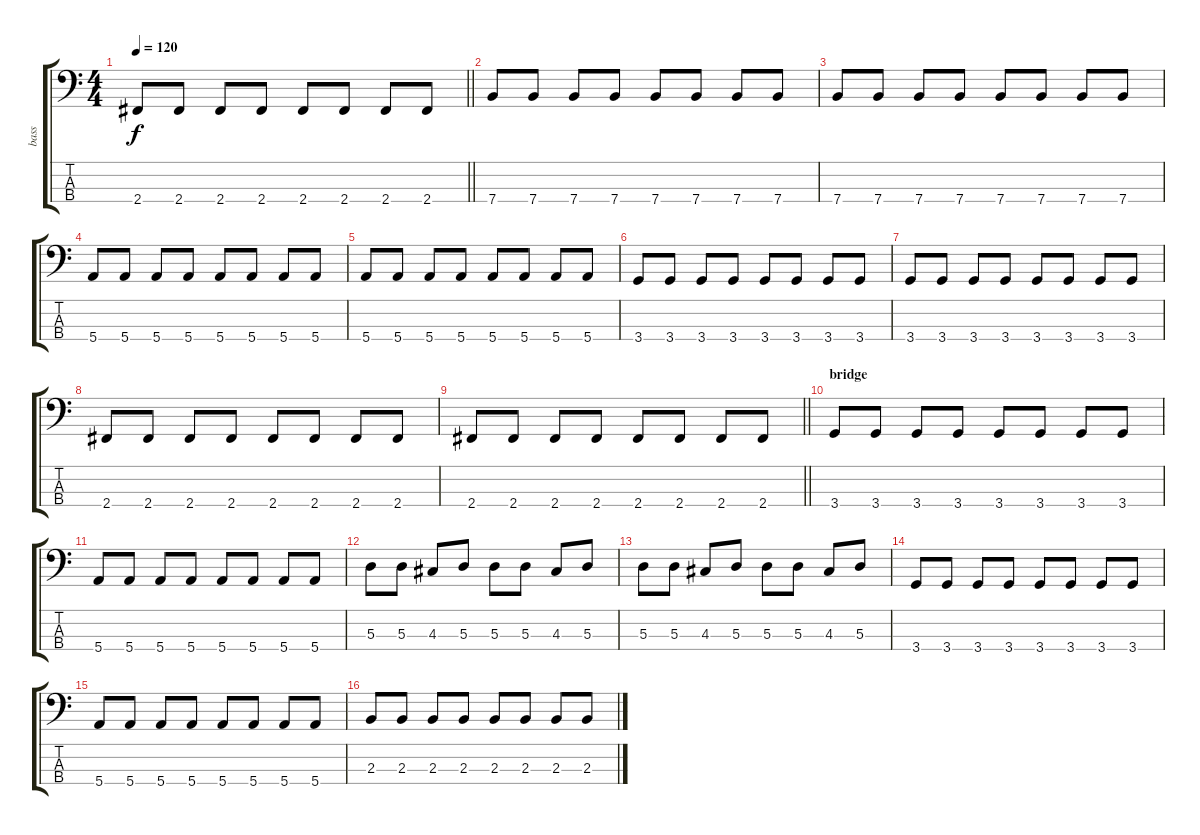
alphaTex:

\track ("bass" "bass") {instrument electricbassfinger}
\staff {score tabs}
\tuning (G2 D2 A1 E1) {hide}
\ts (4 4)
\tempo 120
\clef f4
\barLineRight lightlight
\ks c
2.4.8{dy f} 2.4.8 2.4.8 2.4.8 2.4.8 2.4.8 2.4.8 2.4.8 |
7.4.8 7.4.8 7.4.8 7.4.8 7.4.8 7.4.8 7.4.8 7.4.8 |
7.4.8 7.4.8 7.4.8 7.4.8 7.4.8 7.4.8 7.4.8 7.4.8 |
5.4.8 5.4.8 5.4.8 5.4.8 5.4.8 5.4.8 5.4.8 5.4.8 |
5.4.8 5.4.8 5.4.8 5.4.8 5.4.8 5.4.8 5.4.8 5.4.8 |
3.4.8 3.4.8 3.4.8 3.4.8 3.4.8 3.4.8 3.4.8 3.4.8 |
3.4.8 3.4.8 3.4.8 3.4.8 3.4.8 3.4.8 3.4.8 3.4.8 |
2.4.8 2.4.8 2.4.8 2.4.8 2.4.8 2.4.8 2.4.8 2.4.8 |
\barLineRight lightlight
2.4.8 2.4.8 2.4.8 2.4.8 2.4.8 2.4.8 2.4.8 2.4.8 |
\section ("" "bridge")
3.4.8 3.4.8 3.4.8 3.4.8 3.4.8 3.4.8 3.4.8 3.4.8 |
5.4.8 5.4.8 5.4.8 5.4.8 5.4.8 5.4.8 5.4.8 5.4.8 |
5.3.8 5.3.8 4.3.8 5.3.8 5.3.8 5.3.8 4.3.8 5.3.8 |
5.3.8 5.3.8 4.3.8 5.3.8 5.3.8 5.3.8 4.3.8 5.3.8 |
3.4.8 3.4.8 3.4.8 3.4.8 3.4.8 3.4.8 3.4.8 3.4.8 |
5.4.8 5.4.8 5.4.8 5.4.8 5.4.8 5.4.8 5.4.8 5.4.8 |
2.3.8 2.3.8 2.3.8 2.3.8 2.3.8 2.3.8 2.3.8 2.3.8
